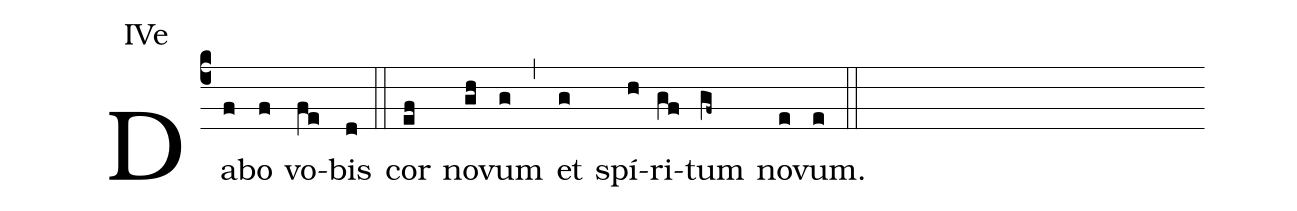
annotation: IVe;
%%
(c4)Da(f)bo(f) vo(fe)bis(d) (::) cor(ef) no(gh)vum(g) (,) et(g) spí(h)ri(gf)tum(gf~) no(e)vum.(e) (::)
